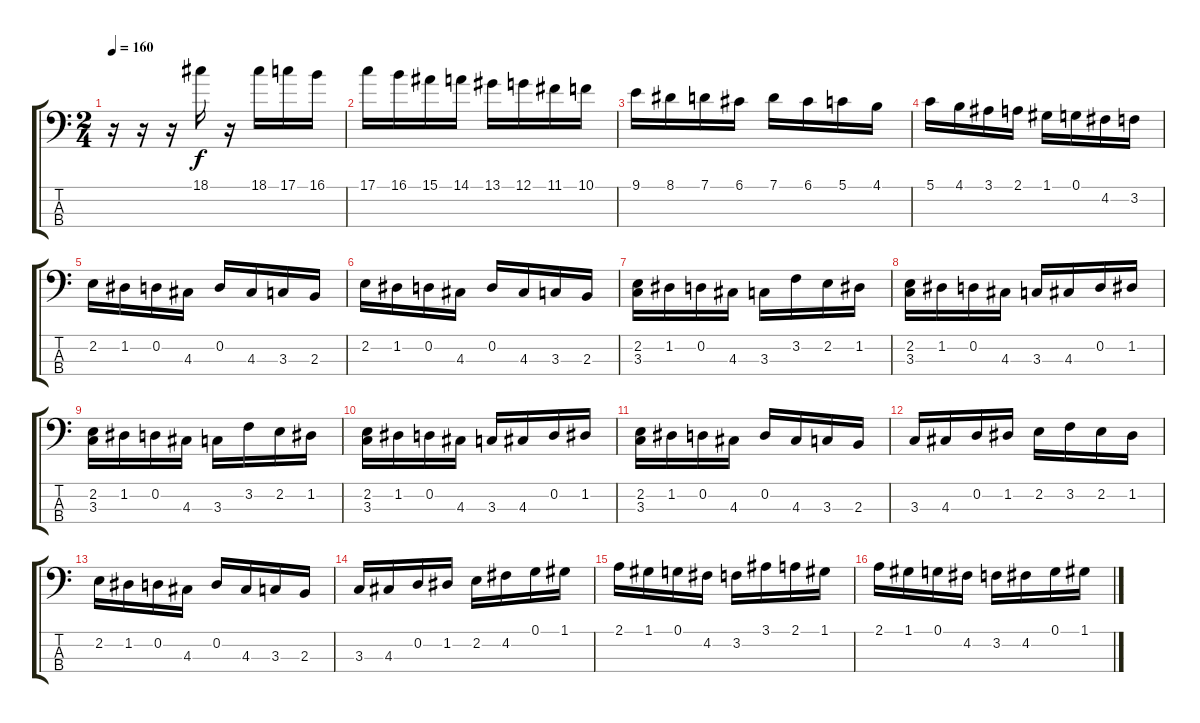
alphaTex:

\track "" {instrument electricbassfinger}
\staff {score tabs}
\tuning (G2 D2 A1 E1) {hide}
\ts (2 4)
\tempo 160
\clef f4
\ks c
r.16{dy f instrument electricbassfinger} r.16 r.16 18.1.16 r.16 18.1.16 17.1.16 16.1.16 |
17.1.16 16.1.16 15.1.16 14.1.16 13.1.16 12.1.16 11.1.16 10.1.16 |
9.1.16 8.1.16 7.1.16 6.1.16 7.1.16 6.1.16 5.1.16 4.1.16 |
5.1.16 4.1.16 3.1.16 2.1.16 1.1.16 0.1.16 4.2.16 3.2.16 |
2.2.16 1.2.16 0.2.16 4.3.16 0.2.16 4.3.16 3.3.16 2.3.16 |
2.2.16 1.2.16 0.2.16 4.3.16 0.2.16 4.3.16 3.3.16 2.3.16 |
(2.2 3.3).16 1.2.16 0.2.16 4.3.16 3.3.16 3.2.16 2.2.16 1.2.16 |
(2.2 3.3).16 1.2.16 0.2.16 4.3.16 3.3.16 4.3.16 0.2.16 1.2.16 |
(2.2 3.3).16 1.2.16 0.2.16 4.3.16 3.3.16 3.2.16 2.2.16 1.2.16 |
(2.2 3.3).16 1.2.16 0.2.16 4.3.16 3.3.16 4.3.16 0.2.16 1.2.16 |
(2.2 3.3).16 1.2.16 0.2.16 4.3.16 0.2.16 4.3.16 3.3.16 2.3.16 |
3.3.16 4.3.16 0.2.16 1.2.16 2.2.16 3.2.16 2.2.16 1.2.16 |
2.2.16 1.2.16 0.2.16 4.3.16 0.2.16 4.3.16 3.3.16 2.3.16 |
3.3.16 4.3.16 0.2.16 1.2.16 2.2.16 4.2.16 0.1.16 1.1.16 |
2.1.16 1.1.16 0.1.16 4.2.16 3.2.16 3.1.16 2.1.16 1.1.16 |
2.1.16 1.1.16 0.1.16 4.2.16 3.2.16 4.2.16 0.1.16 1.1.16
